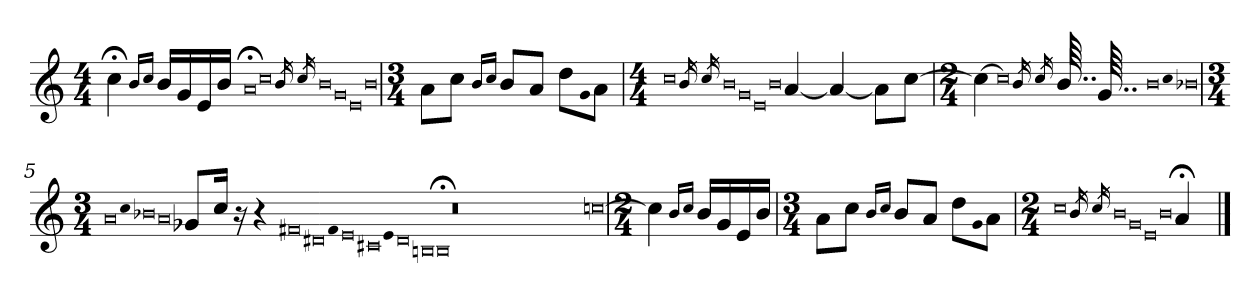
**kern
*part1
*staff1
*clefG2
*k[]
*a:
*M4/4
=1
4cc;<\
16qb/LL
16qcc/JJ
16b/LL
16g/
16e/
16b/JJ
0qa;<\
0qcc\
16qb/
16qcc/
0qb\
0qg/
0qe/
0qb/
=2
*M3/4
8a\L
8cc\J
16qb/LL
16qcc/JJ
8b/L
8a/J
8dd\L
qg
8a\J
=3
*M4/4
0qcc/
16qb/
16qcc/
0qb/
0qg/
0qe/
0qb/
[4a/
4a/_
8a\L]
[8cc\J
=4
*M2/4
4cc\_
0qcc\]
16qb/
16qcc/
64..b/
64..g/
0qb/
qcc
0qb-X/
=5
*M3/4
0qa/
qcc
0qb-X/
0qa/
8g-X/L
16cc/Jk
16r
4r
0qf#X/
0qd#X/
qf#
0qe/
0qc#X/
qe
0qd#/
[0qBn/
0qB;</]
0qr
[0qccn\
=7
*M2/4
4cc\]
16qb/LL
16qcc/JJ
16b/LL
16g/
16e/
16b/JJ
=8
*M3/4
8a\L
8cc\J
16qb/LL
16qcc/JJ
8b/L
8a/J
8dd\L
qg
8a\J
=9
*M2/4
0qcc/
16qb/
16qcc/
0qb/
0qg/
0qe/
0qb/
4a;</
==
*-
